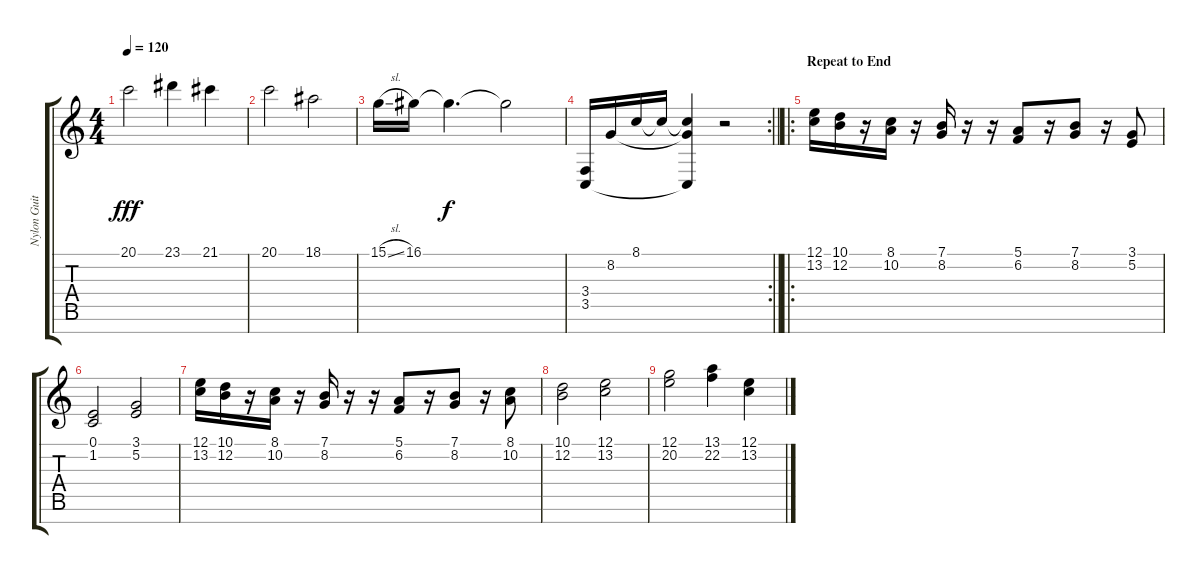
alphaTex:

\track ("Nylon Guitar/Synthsizer" "Nylon Guit") {instrument fx1rain}
\staff {score tabs}
\tuning (E4 B3 G3 D3 A2 E2 B1) {hide}
\ts (4 4)
\tempo 120
\clef g2
\ks c
20.1.2{dy fff} 23.1.4 21.1.4 |
20.1.2 18.1.2 |
15.1{sl}.16 16.1.16 16.1{t}.4{d dy f} 16.1{t}.2 |
\rc 2
\barLineRight lightlight
(3.4 3.5).16{instrument acousticguitarnylon} 8.2.16 8.1.16 8.1{t}.16 (8.1{t} 8.2{t} 3.5{t}).4 r.2 |
\ro
\section ("" "Repeat to End")
(12.1 13.2).16{volume 13 instrument acousticguitarnylon} (10.1 12.2).16 r.16 (8.1 10.2).16 r.16 (7.1 8.2).16 r.16 r.16 (5.1 6.2).8 r.16 (7.1 8.2).8 r.16 (3.1 5.2).8 |
(0.1 1.2).2 (3.1 5.2).2 |
(12.1 13.2).16 (10.1 12.2).16 r.16 (8.1 10.2).16 r.16 (7.1 8.2).16 r.16 r.16 (5.1 6.2).8 r.16 (7.1 8.2).8 r.16 (8.1 10.2).8 |
(10.1 12.2).2 (12.1 13.2).2 |
(12.1 20.2).2 (13.1 22.2).4 (12.1 13.2).4
